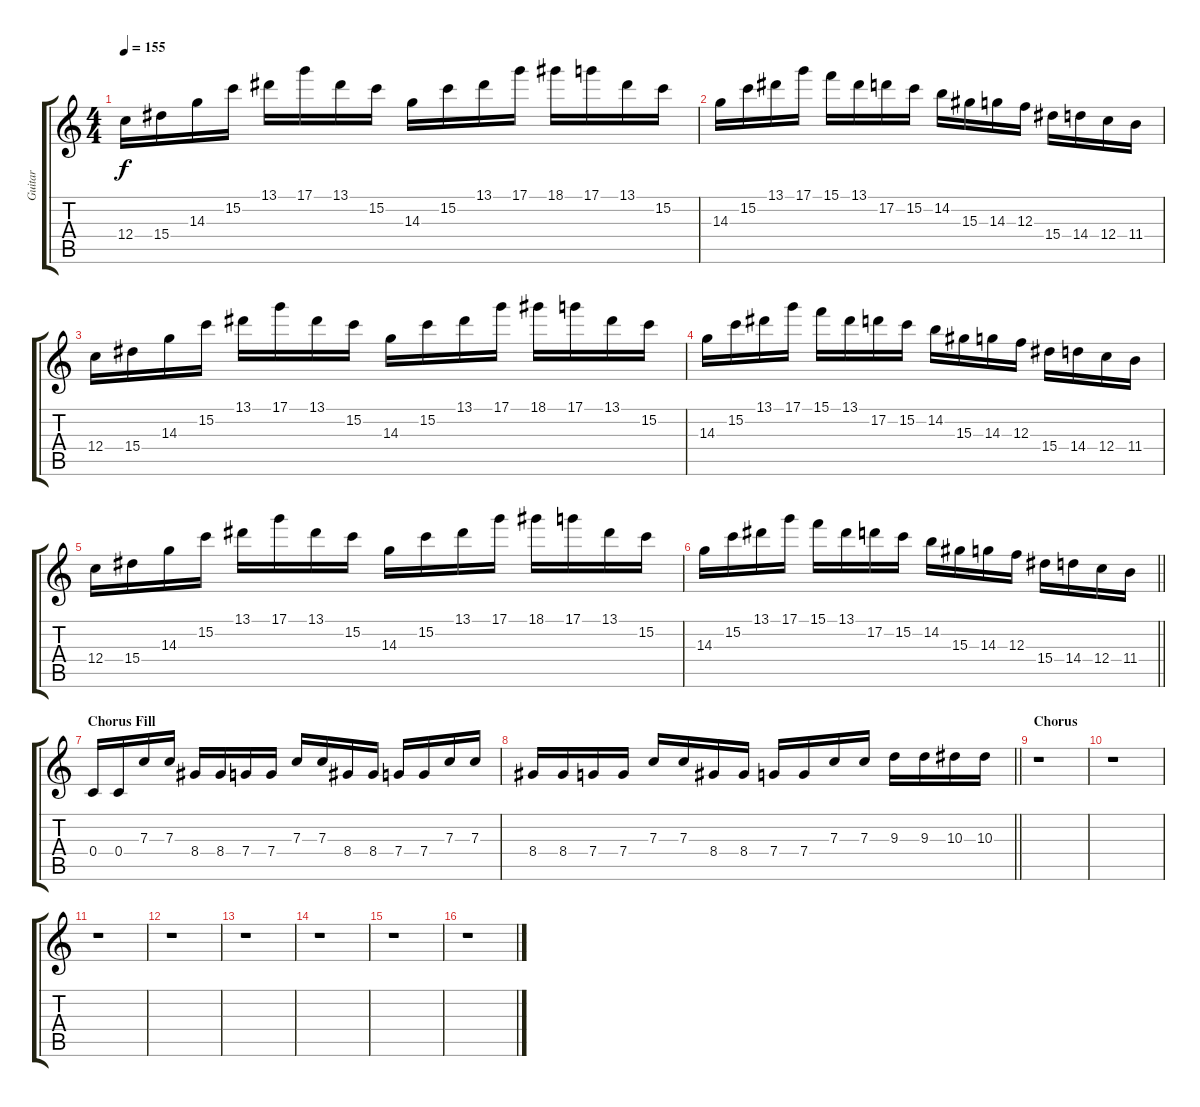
\track ("Guitar" "Guitar") {instrument distortionguitar}
\staff {score tabs}
\tuning (D4 A3 F3 C3 G2 C2) {hide}
\ts (4 4)
\tempo 155
\clef g2
\ks c
12.4.16{dy f} 15.4.16 14.3.16 15.2.16 13.1.16 17.1.16 13.1.16 15.2.16 14.3.16 15.2.16 13.1.16 17.1.16 18.1.16 17.1.16 13.1.16 15.2.16 |
14.3.16 15.2.16 13.1.16 17.1.16 15.1.16 13.1.16 17.2.16 15.2.16 14.2.16 15.3.16 14.3.16 12.3.16 15.4.16 14.4.16 12.4.16 11.4.16 |
12.4.16 15.4.16 14.3.16 15.2.16 13.1.16 17.1.16 13.1.16 15.2.16 14.3.16 15.2.16 13.1.16 17.1.16 18.1.16 17.1.16 13.1.16 15.2.16 |
14.3.16 15.2.16 13.1.16 17.1.16 15.1.16 13.1.16 17.2.16 15.2.16 14.2.16 15.3.16 14.3.16 12.3.16 15.4.16 14.4.16 12.4.16 11.4.16 |
12.4.16 15.4.16 14.3.16 15.2.16 13.1.16 17.1.16 13.1.16 15.2.16 14.3.16 15.2.16 13.1.16 17.1.16 18.1.16 17.1.16 13.1.16 15.2.16 |
\barLineRight lightlight
14.3.16 15.2.16 13.1.16 17.1.16 15.1.16 13.1.16 17.2.16 15.2.16 14.2.16 15.3.16 14.3.16 12.3.16 15.4.16 14.4.16 12.4.16 11.4.16 |
\section ("" "Chorus Fill")
0.4.16 0.4.16 7.3.16 7.3.16 8.4.16 8.4.16 7.4.16 7.4.16 7.3.16 7.3.16 8.4.16 8.4.16 7.4.16 7.4.16 7.3.16 7.3.16 |
\barLineRight lightlight
8.4.16 8.4.16 7.4.16 7.4.16 7.3.16 7.3.16 8.4.16 8.4.16 7.4.16 7.4.16 7.3.16 7.3.16 9.3.16 9.3.16 10.3.16 10.3.16 |
\section ("" "Chorus")
r.1 |
r.1 |
r.1 |
r.1 |
r.1 |
r.1 |
r.1 |
r.1
